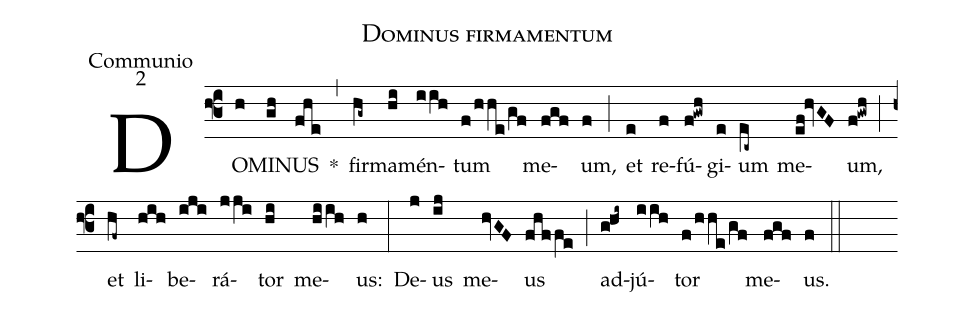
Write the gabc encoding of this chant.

name:Dominus firmamentum;
office-part:Communio;
mode:2;
%%
(f3) DO(h)MI(gh)NUS(fhe) *(,) fir(hg~)ma(hi)mén(iih)tum(f/hhe/gf) me(fgf)um,(f) (;) et(e) re(f)fú(f!gwh)gi(e)um(ec~) me(ef!hvGF)um,(f!gwh) (;) et(hf~) li(hih)be(iji)rá(jji)tor(hi) me(hiih)us:(h) (:) De(j)us(ij) me(hvGF)us(fhffe) (;) ad(g!hi~)jú(iih)tor(f/hhe/gf) me(fgf)us.(f) (::)
